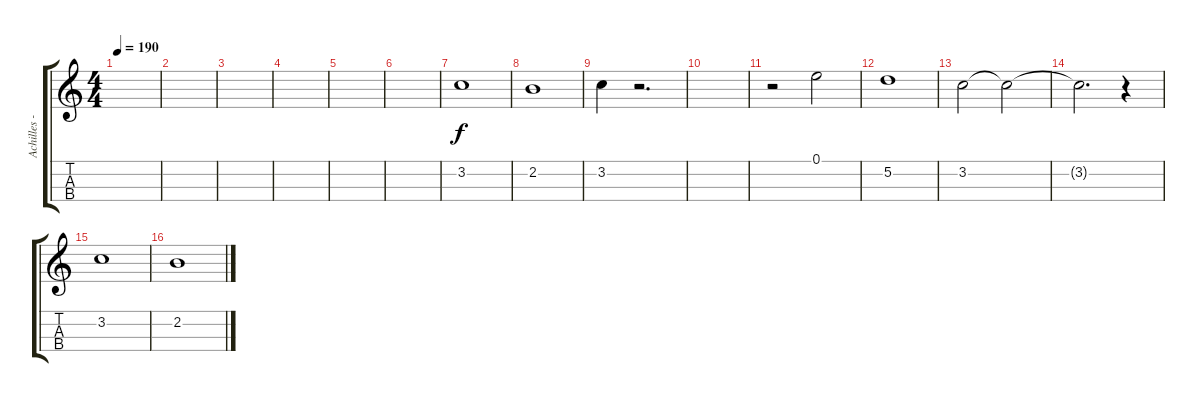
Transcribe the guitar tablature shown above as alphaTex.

\track ("Achilles - Violin" "Achilles -") {instrument violin}
\staff {score tabs}
\tuning (E5 A4 D4 G3) {hide}
\ts (4 4)
\tempo 190
\clef g2
\ks c
|
|
|
|
|
|
3.2.1 |
2.2.1 |
3.2.4 r.2{d} |
|
r.2 0.1.2{dy f} |
5.2.1 |
3.2.2 3.2{t}.2{volume 3} |
3.2{t}.2{d} r.4 |
3.2.1{volume 14} |
2.2.1{volume 13}
